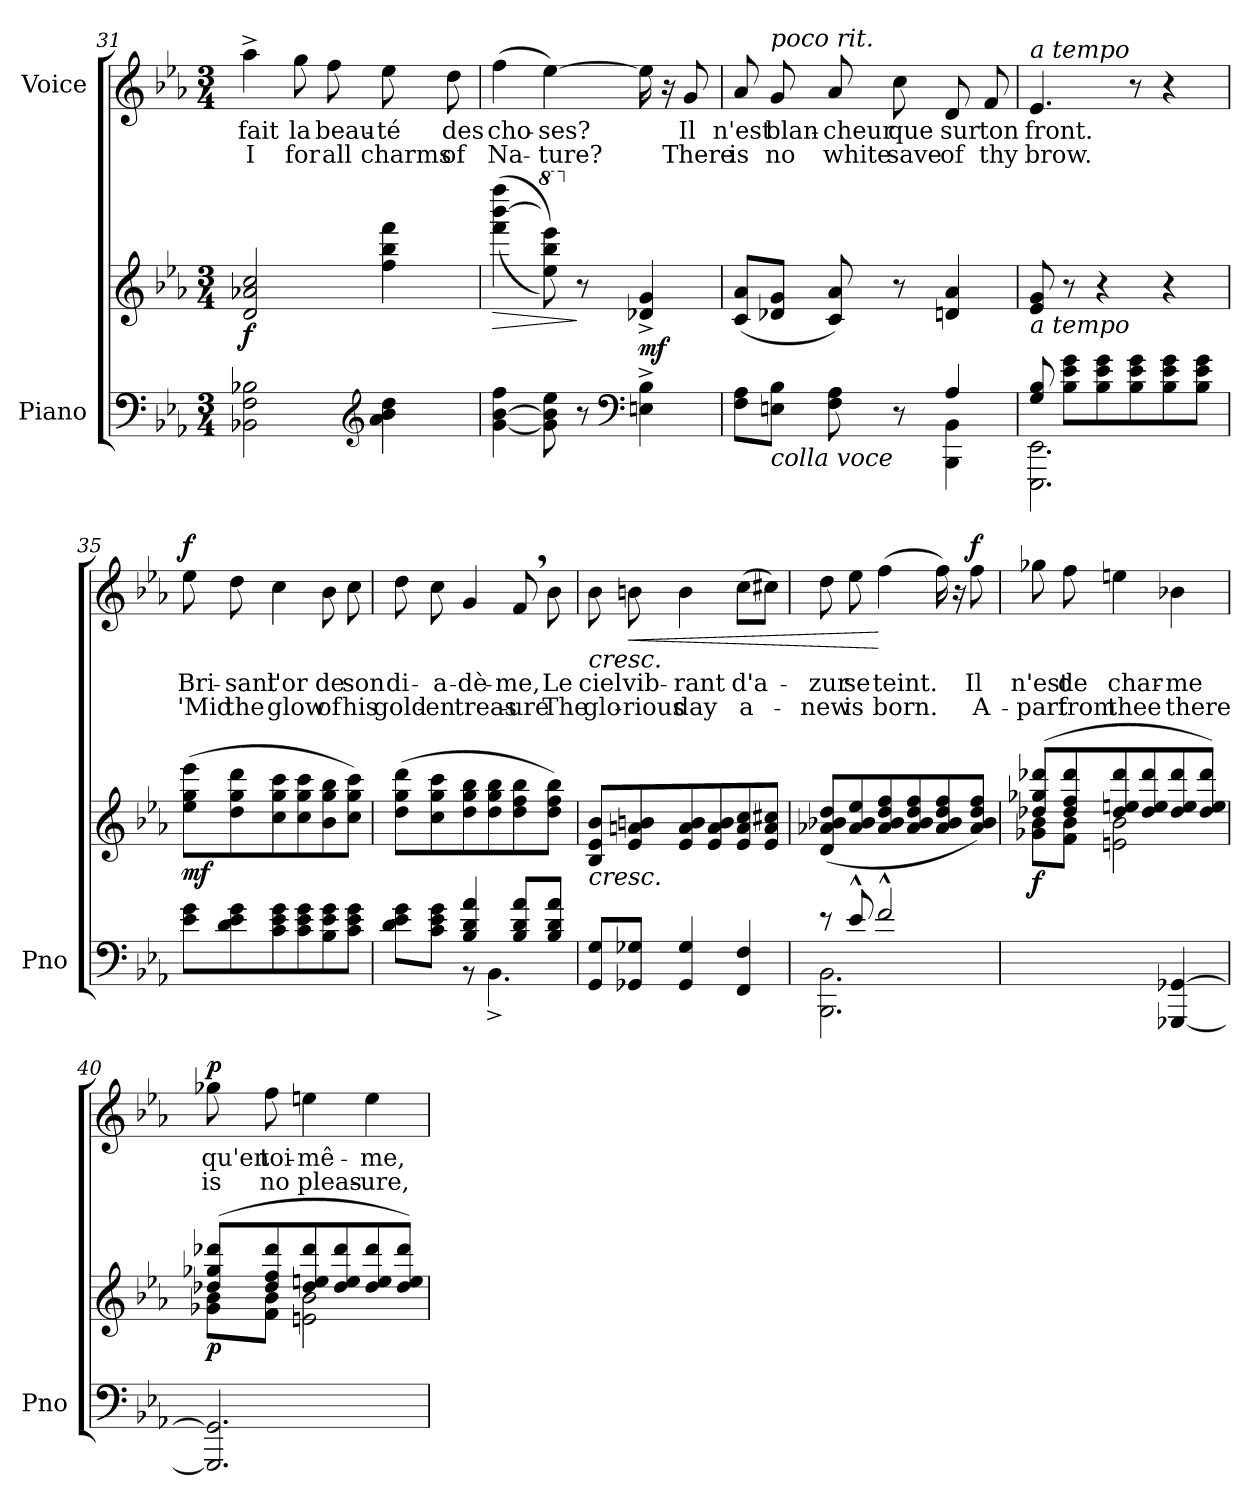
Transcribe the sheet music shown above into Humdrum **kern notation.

**kern	**kern	**dynam	**kern	**text	**text	**dynam
*part2	*part2	*part2	*part1	*part1	*part1	*part1
*staff3	*staff2	*staff2/3	*staff1	*staff1	*staff1	*staff1
*I"Piano	*	*	*I"Voice	*	*	*
*I'Pno	*	*	*	*	*	*
!!LO:LB:g=z
*clefF4	*clefG2	*	*clefG2	*	*	*
*k[b-e-a-]	*k[b-e-a-]	*	*k[b-e-a-]	*	*	*
*M3/4	*M3/4	*	*M3/4	*	*	*
=31	=31	=31	=31	=31	=31	=31
!	!	!LO:DY:b	!	!LO:LY:b	!LO:LY:b	!
2BB-X\ 2F\ 2B-X\	2d/ 2a-X/ 2cc/	f	4aa-^\	fait	I	.
!	!	!	!	!LO:LY:b	!LO:LY:b	!
.	.	.	8gg\	la	for	.
!	!	!	!	!LO:LY:b	!LO:LY:b	!
.	.	.	8ff\	beau-	all	.
*clefG2	*	*	*	*	*	*
!	!	!	!	!LO:LY:b	!LO:LY:b	!
4a-\ 4b-\ 4dd\	4ff\ 4bb-\ 4fff\	.	8ee-\	-té	charms	.
!	!	!	!	!LO:LY:b	!LO:LY:b	!
.	.	.	8dd\	des	of	.
=32	=32	=32	=32	=32	=32	=32
!	!	!LO:HP:b	!	!LO:LY:b	!LO:LY:b	!
[4g\ [4b-\ 4ff\	((4fff\ [4bbb-\ 4ffff\	>	(4ff\	cho-	Na-	.
*	*8va	*	*	*	*	*
!	!	!	!	!LO:LY:b	!LO:LY:b	!
8g\] 8b-\] 8ee-\	8eee-\ 8bbb-\] 8eeee-\))	.	[4ee-\)	-ses?	-ture?	.
*	*X8va	*	*	*	*	*
8r	8r	]	.	.	.	.
*clefF4	*	*	*	*	*	*
!	!	!LO:DY:b	!	!	!	!
4En\^ 4B-\^	4d-X/^> 4g/^>	mf	16ee-\]	.	.	.
.	.	.	16r	.	.	.
!	!	!	!	!LO:LY:b	!LO:LY:b	!
.	.	.	8g/	Il	There	.
=33	=33	=33	=33	=33	=33	=33
*^	*	*	*	*	*	*
!	!	!	!	!	!LO:LY:b	!LO:LY:b	!
2ryy	8F\ 8A-\L	(8c/ 8a-/L	.	8a-/	n'est	is	.
!	!	!	!	!LO:TX:a:i:t=poco rit.	!	!	!
!	!LO:TX:b:i:t=colla voce	!	!	!	!	!	!
!	!	!	!	!	!LO:LY:b	!LO:LY:b	!
.	8En\ 8B-\J	8d-X/ 8g/J	.	8g/	blan-	no	.
!	!	!	!	!	!LO:LY:b	!LO:LY:b	!
.	8F\ 8A-\	8c/ 8a-/)	.	8a-/	-cheur	white	.
!	!	!	!	!	!LO:LY:b	!LO:LY:b	!
.	8r	8r	.	8cc\	que	save	.
!	!	!	!	!	!LO:LY:b	!LO:LY:b	!
4A-/	4BBB-\ 4BB-\	4dn/ 4a-/	.	8d/	sur	of	.
!	!	!	!	!	!LO:LY:b	!LO:LY:b	!
.	.	.	.	8f/	ton	thy	.
=34	=34	=34	=34	=34	=34	=34	=34
!	!	!	!	!LO:TX:a:i:t=a tempo	!	!	!
!	!	!LO:TX:b:i:t=a tempo	!	!	!	!	!
!	!	!	!	!	!LO:LY:b	!LO:LY:b	!
8G/ 8B-/	2.EEE-\ 2.EE-\	8e-/ 8g/	.	4.e-/	front.	brow.	.
8B-\ 8e-\ 8g\L	.	8r	.	.	.	.	.
8B-\ 8e-\ 8g\	.	4r	.	.	.	.	.
8B-\ 8e-\ 8g\	.	.	.	8r	.	.	.
8B-\ 8e-\ 8g\	.	4r	.	4r	.	.	.
8B-\ 8e-\ 8g\J	.	.	.	.	.	.	.
*v	*v	*	*	*	*	*	*
!!LO:LB:g=z
=35	=35	=35	=35	=35	=35	=35
!	!	!LO:DY:b	!	!LO:LY:b	!LO:LY:b	!LO:DY:b
8e-\ 8g\L	(8ee-\ 8gg\ 8eee-\L	mf	8ee-\	Bri-	'Mid	f
!	!	!	!	!LO:LY:b	!LO:LY:b	!
8d\ 8e-\ 8g\	8dd\ 8gg\ 8ddd\	.	8dd\	-sant	the	.
!	!	!	!	!LO:LY:b	!LO:LY:b	!
8c\ 8e-\ 8g\	8cc\ 8gg\ 8ccc\	.	4cc\	l'or	glow	.
8c\ 8e-\ 8g\	8cc\ 8gg\ 8ccc\	.	.	.	.	.
!	!	!	!	!LO:LY:b	!LO:LY:b	!
8B-\ 8e-\ 8g\	8b-\ 8gg\ 8bb-\	.	8b-\	de	of	.
!	!	!	!	!LO:LY:b	!LO:LY:b	!
8c\ 8e-\ 8g\J	8cc\ 8gg\ 8ccc\J)	.	8cc\	son	his	.
=36	=36	=36	=36	=36	=36	=36
*^	*	*	*	*	*	*
!	!	!	!	!	!LO:LY:b	!LO:LY:b	!
4ryy	(8d\ 8e-\ 8g\L	(8dd\ 8gg\ 8ddd\L	.	8dd\	di-	gold-	.
!	!	!	!	!	!LO:LY:b	!LO:LY:b	!
.	8c\ 8e-\ 8g\J	8cc\ 8gg\ 8ccc\	.	8cc\	-a-	-en	.
!	!	!	!	!	!LO:LY:b	!LO:LY:b	!
4B-/ 4d/ 4a-/	8r	8dd\ 8gg\ 8bb-\	.	4g/	-dè-	treas-	.
.	4.BB-^\	8dd\ 8gg\ 8bb-\	.	.	.	.	.
!	!	!	!	!	!LO:LY:b	!LO:LY:b	!
8B-/ 8d/ 8a-/L	.	8dd\ 8ff\ 8bb-\	.	8f,/	-me,	-ure	.
!	!	!	!	!	!LO:LY:b	!LO:LY:b	!
8B-/ 8d/ 8a-/J	.	8dd\ 8ff\ 8bb-\J)	.	8b-\	Le	The	.
*v	*v	*	*	*	*	*	*
=37	=37	=37	=37	=37	=37	=37
!	!	!	!LO:TX:b:i:t=cresc.	!	!	!
!	!LO:TX:b:i:t=cresc.	!	!	!	!	!
!	!	!	!	!LO:LY:b	!LO:LY:b	!
8GG/ 8G/L	8B-/ 8e-/ 8b-/L	.	8b-\	ciel	glo-	.
!	!	!	!	!LO:LY:b	!LO:LY:b	!LO:HP:b
8GG-X/ 8G-X/J	8e-/ 8an/ 8bn/	.	8bn\	vib-	-rious	<
!	!	!	!	!LO:LY:b	!LO:LY:b	!
4GG-/ 4G-/	8e-/ 8a/ 8b/	.	4b\	-rant	day	.
.	8e-/ 8a/ 8b/	.	.	.	.	.
!	!	!	!	!LO:LY:b	!LO:LY:b	!
4FF/ 4F/	8e-/ 8a/ 8cc/	.	(8cc\L	d'a-	a-	.
.	8e-/ 8a/ 8cc#X/J)	.	8cc#X\J)	.	.	.
!!LO:PB:g=z
=38	=38	=38	=38	=38	=38	=38
*^	*	*	*	*	*	*
!	!	!	!	!	!LO:LY:b	!LO:LY:b	!
8r	2.BBB-\ 2.BB-\	(8d/ 8a-X/ 8b-X/ 8dd/L	.	8dd\	-zur	-new	.
!	!	!	!	!	!LO:LY:b	!LO:LY:b	!
8e-^^/	.	8a-/ 8b-/ 8ee-/	.	8ee-\	se	is	.
!	!	!	!	!	!LO:LY:b	!LO:LY:b	!
2f^^/	.	8a-/ 8b-/ 8dd/ 8ff/	.	(4ff\	teint.	born.	[
.	.	8a-/ 8b-/ 8dd/ 8ff/	.	.	.	.	.
.	.	8a-/ 8b-/ 8dd/ 8ff/	.	16ff\)	.	.	.
.	.	.	.	16r	.	.	.
!	!	!	!	!	!LO:LY:b	!LO:LY:b	!LO:DY:b
.	.	8a-/ 8b-/ 8dd/ 8ff/J)	.	8ff\	Il	A-	f
*v	*v	*	*	*	*	*	*
=39	=39	=39	=39	=39	=39	=39
*	*^	*	*	*	*	*
!	!	!	!LO:DY:b	!	!LO:LY:b	!LO:LY:b	!
2ryy	(8dd-X/ 8gg-X/ 8ddd-X/L	8g-X\ 8b-\L	f	8gg-X\	n'est	-part	.
!	!	!	!	!	!LO:LY:b	!LO:LY:b	!
.	8dd-/ 8ff/ 8ddd-/	8f\ 8b-\J	.	8ff\	de	from	.
!	!	!	!	!	!LO:LY:b	!LO:LY:b	!
.	8dd-/ 8een/ 8ddd-/	2en\ 2b-\	.	4een\	char-	thee	.
.	8dd-/ 8ee/ 8ddd-/	.	.	.	.	.	.
!	!	!	!	!	!LO:LY:b	!LO:LY:b	!
[4GGG-X/ [4GG-X/	8dd-/ 8ee/ 8ddd-/	.	.	4b-X\	-me	there	.
.	8dd-/ 8ee/ 8ddd-/J)	.	.	.	.	.	.
=40	=40	=40	=40	=40	=40	=40	=40
!	!	!	!LO:DY:b	!	!LO:LY:b	!LO:LY:b	!LO:DY:b
2.GGG-/] 2.GG-/]	(8dd-X/ 8gg-X/ 8ddd-X/L	8g-X\ 8b-\L	p	8gg-X\	qu'en	is	p
!	!	!	!	!	!LO:LY:b	!LO:LY:b	!
.	8dd-/ 8ff/ 8ddd-/	8f\ 8b-\J	.	8ff\	toi-	no	.
!	!	!	!	!	!LO:LY:b	!LO:LY:b	!
.	8dd-/ 8een/ 8ddd-/	2en\ 2b-\	.	4een\	-mê-	pleas-	.
.	8dd-/ 8ee/ 8ddd-/	.	.	.	.	.	.
!	!	!	!	!	!LO:LY:b	!LO:LY:b	!
.	8dd-/ 8ee/ 8ddd-/	.	.	4ee\	-me,	-ure,	.
.	8dd-/ 8ee/ 8ddd-/J)	.	.	.	.	.	.
*	*v	*v	*	*	*	*	*
=	=	=	=	=	=	=
*-	*-	*-	*-	*-	*-	*-
